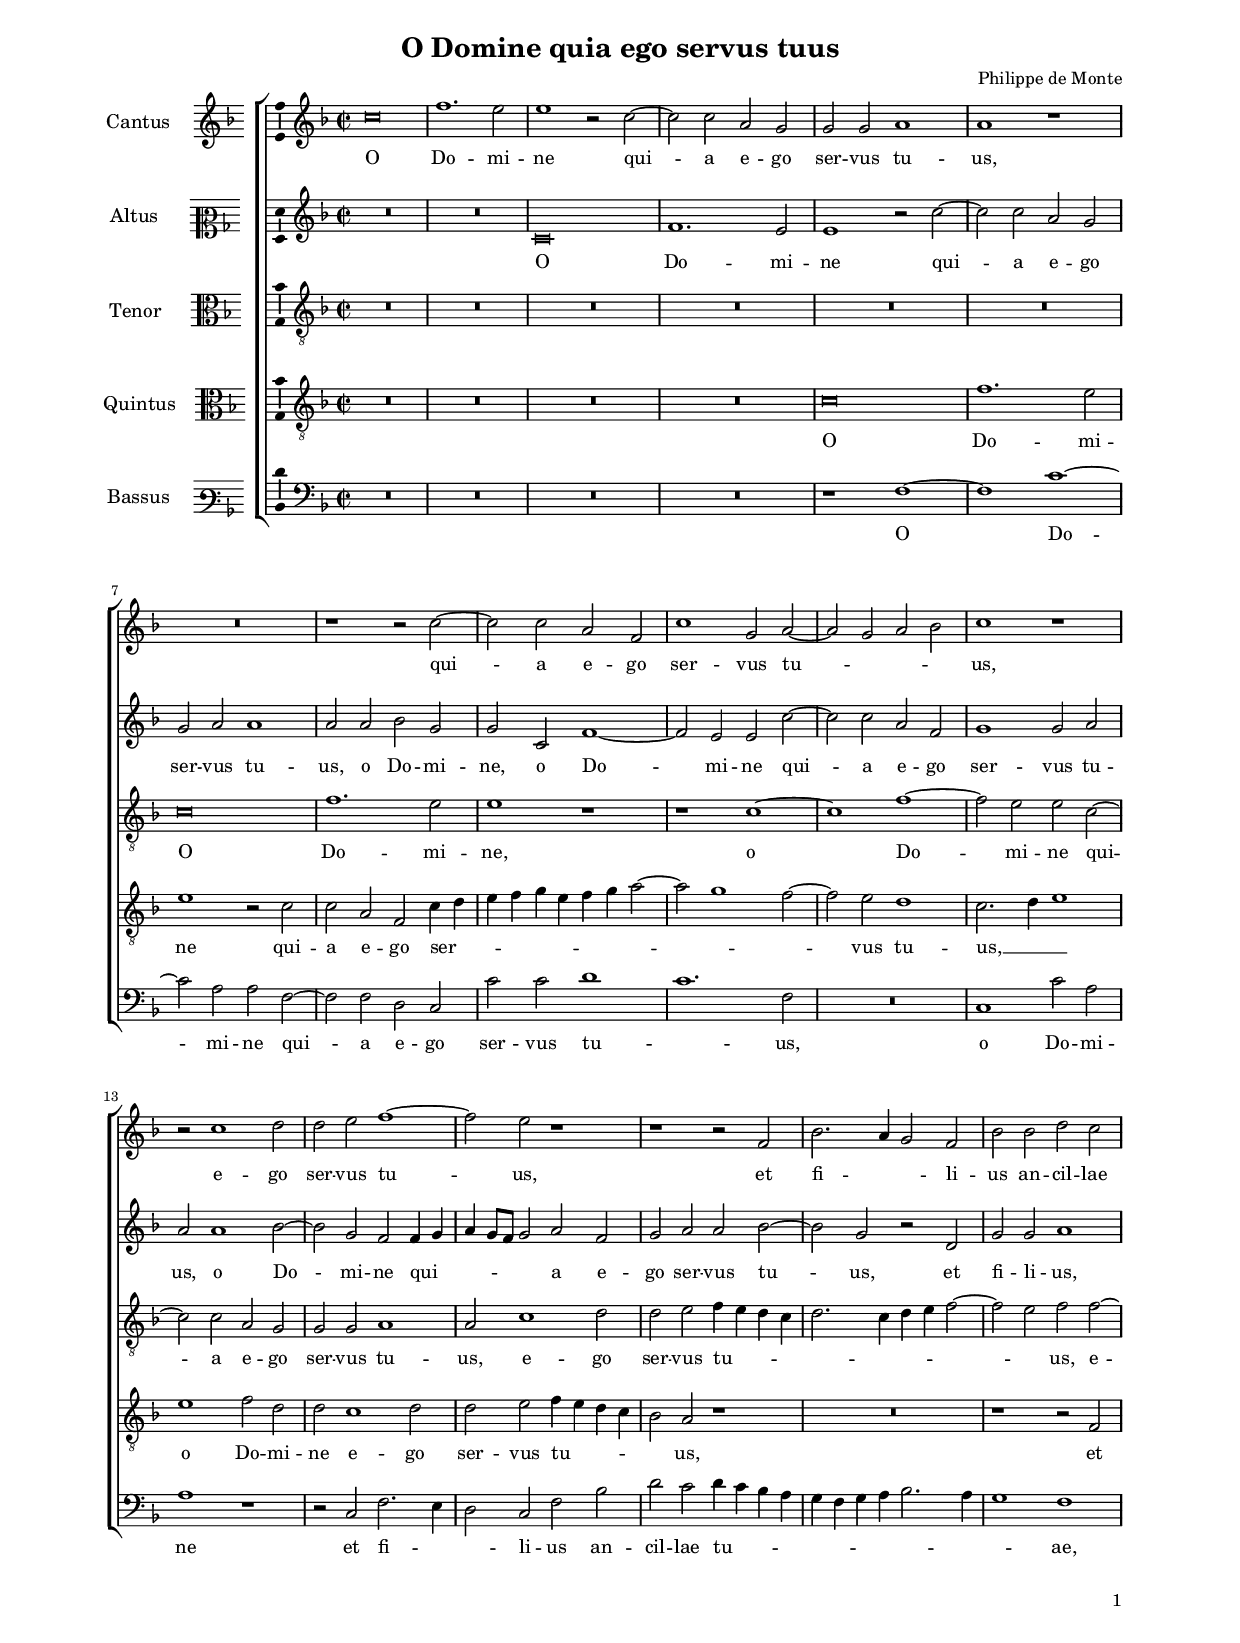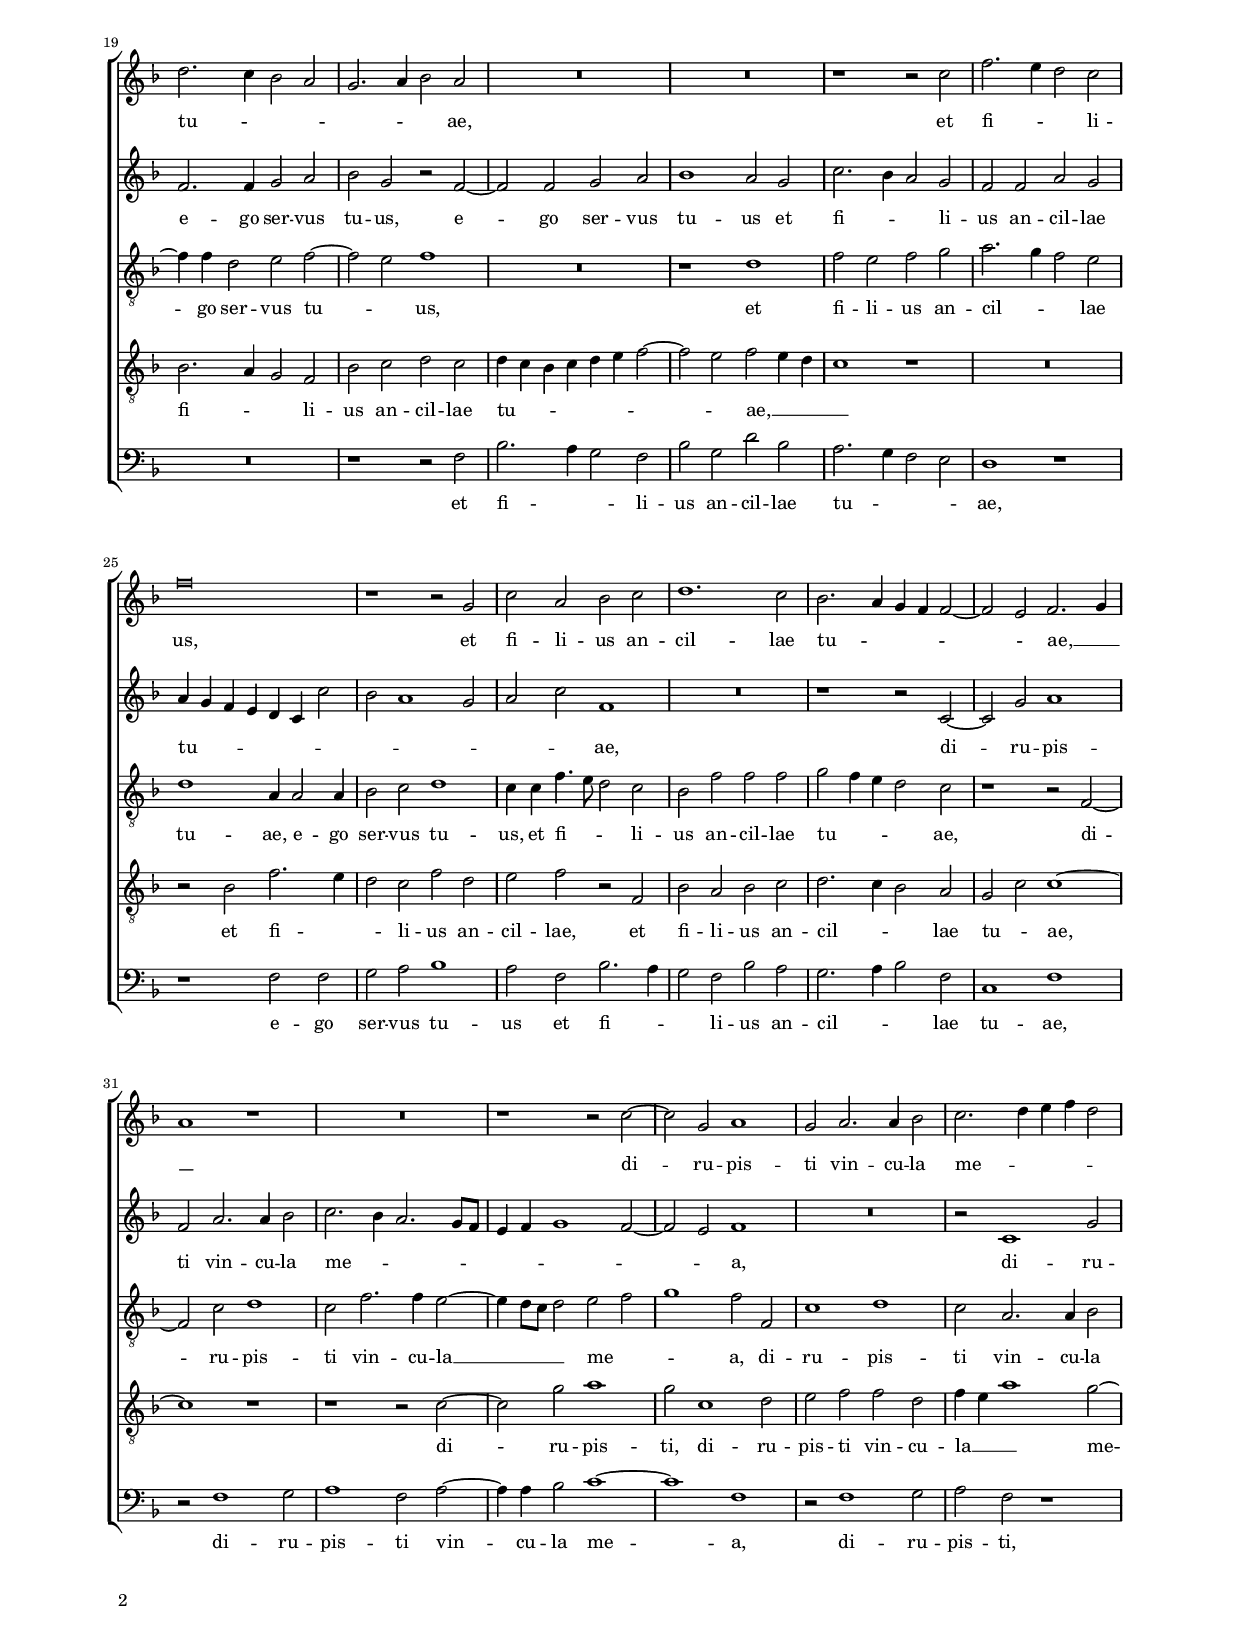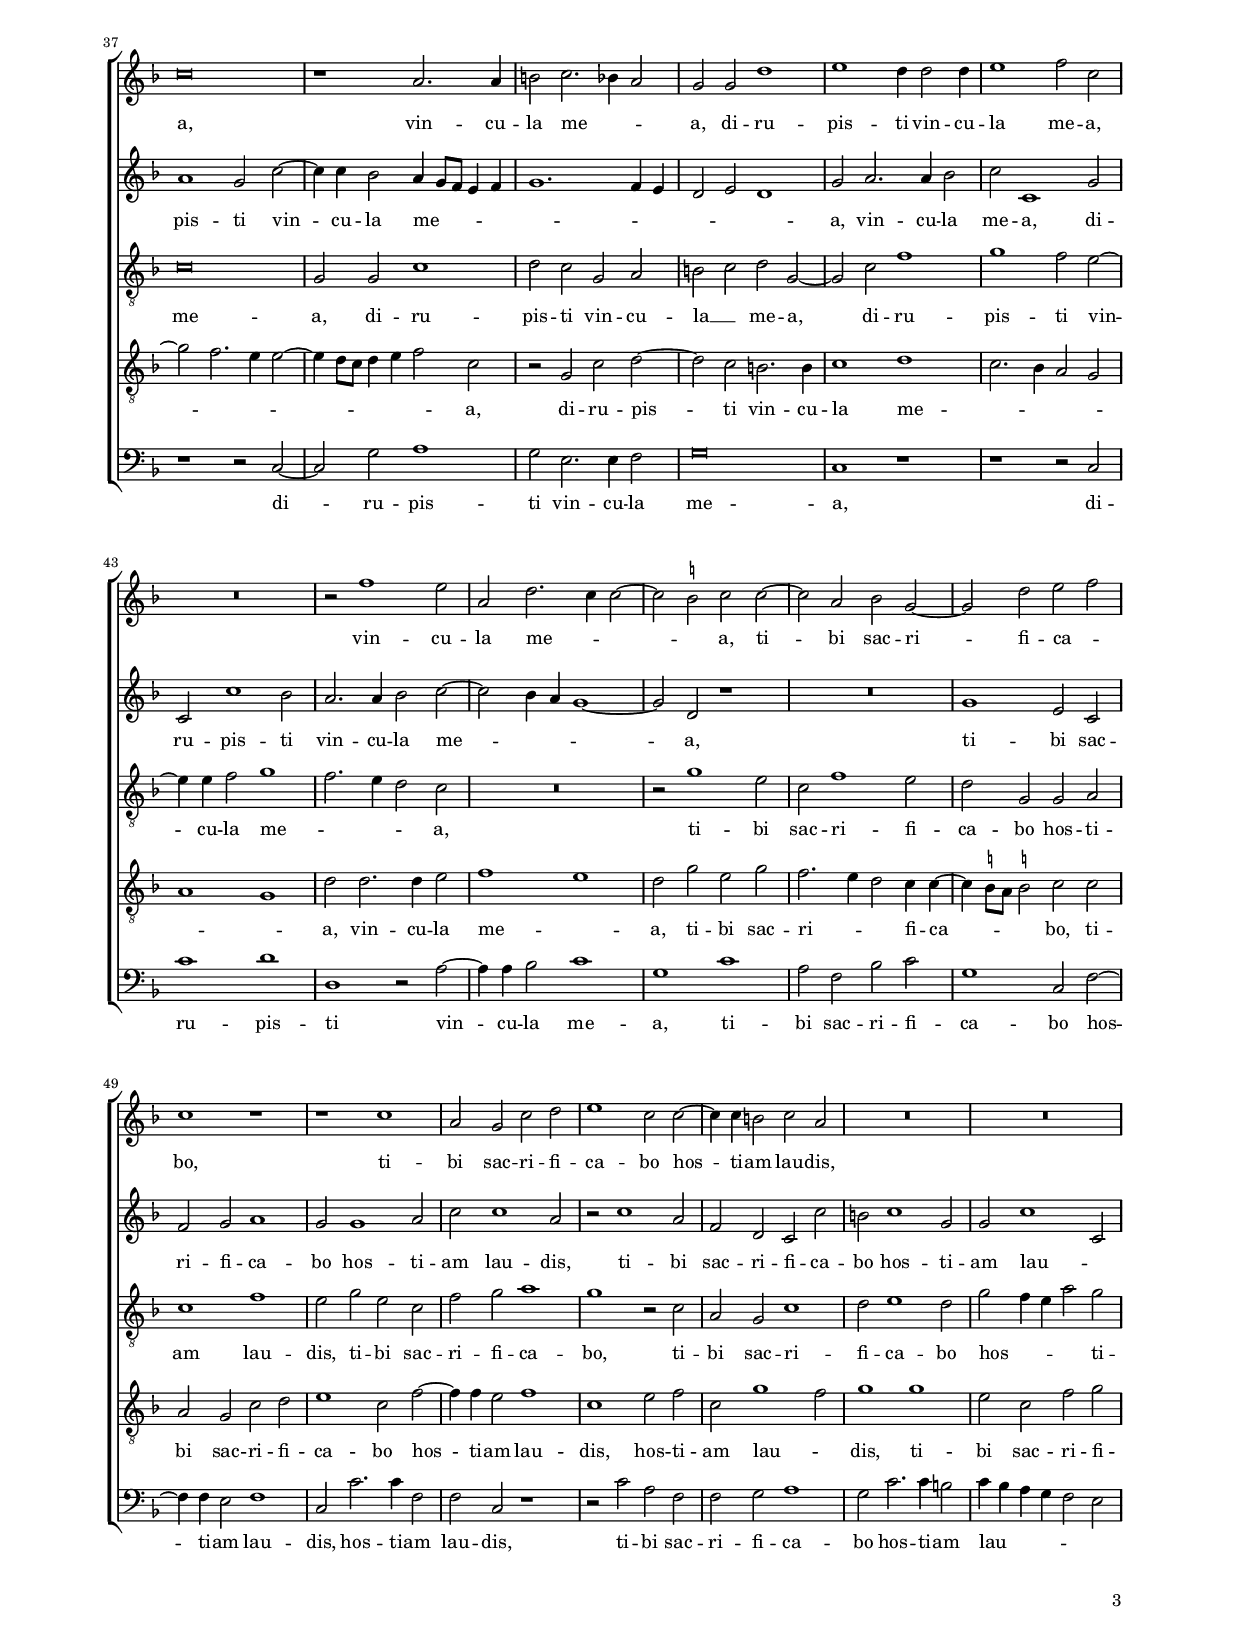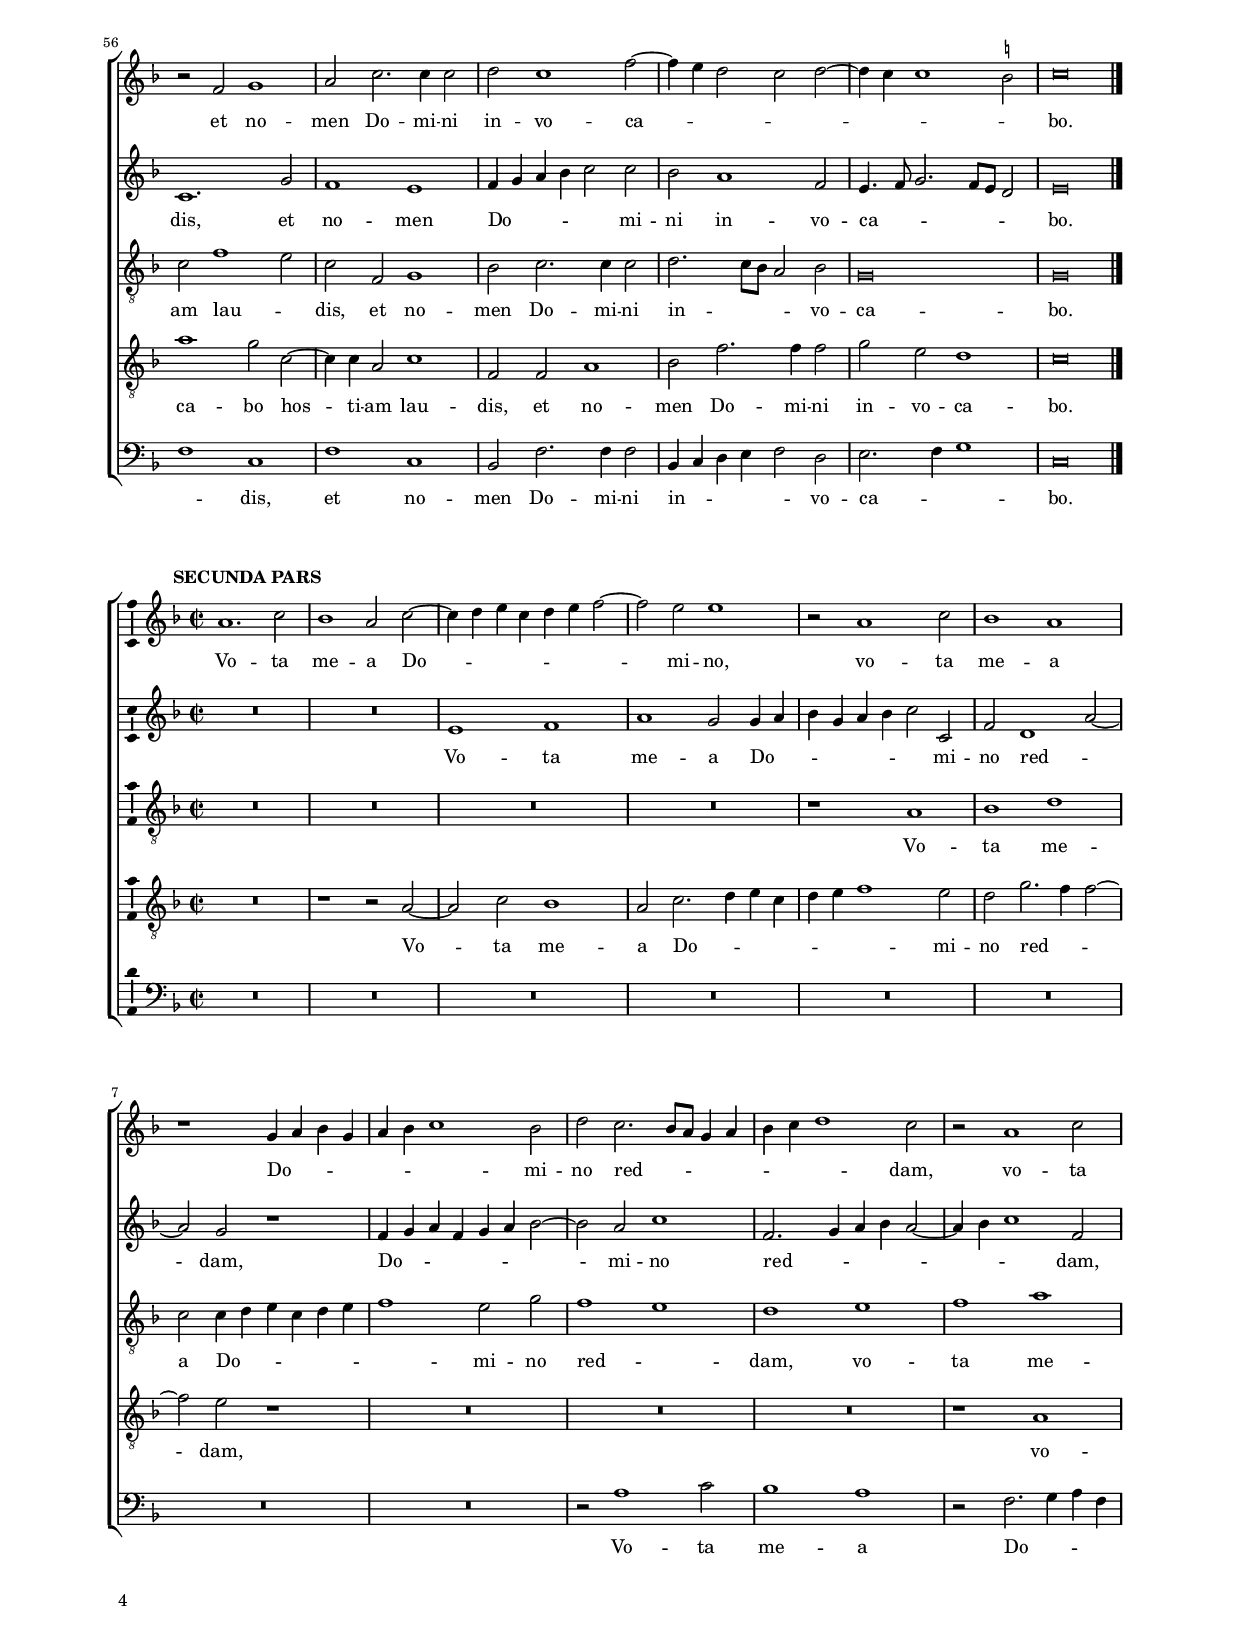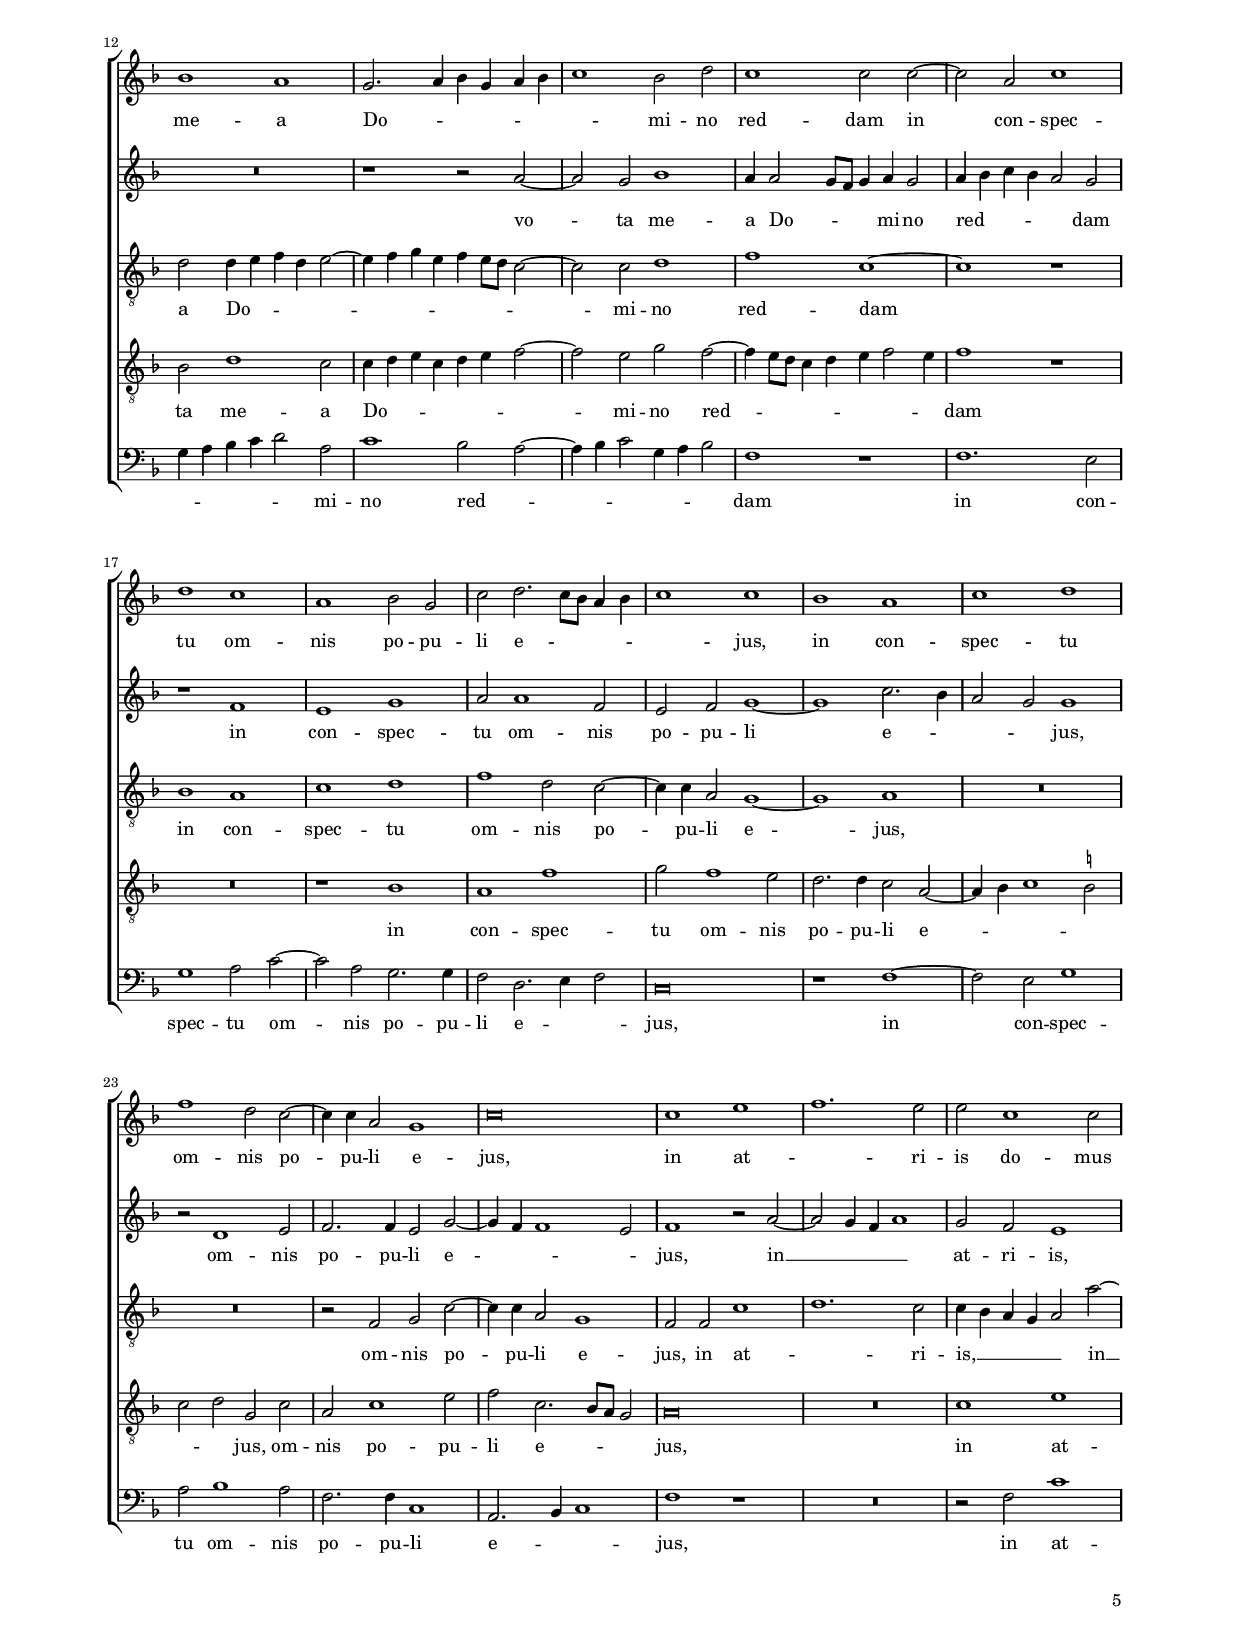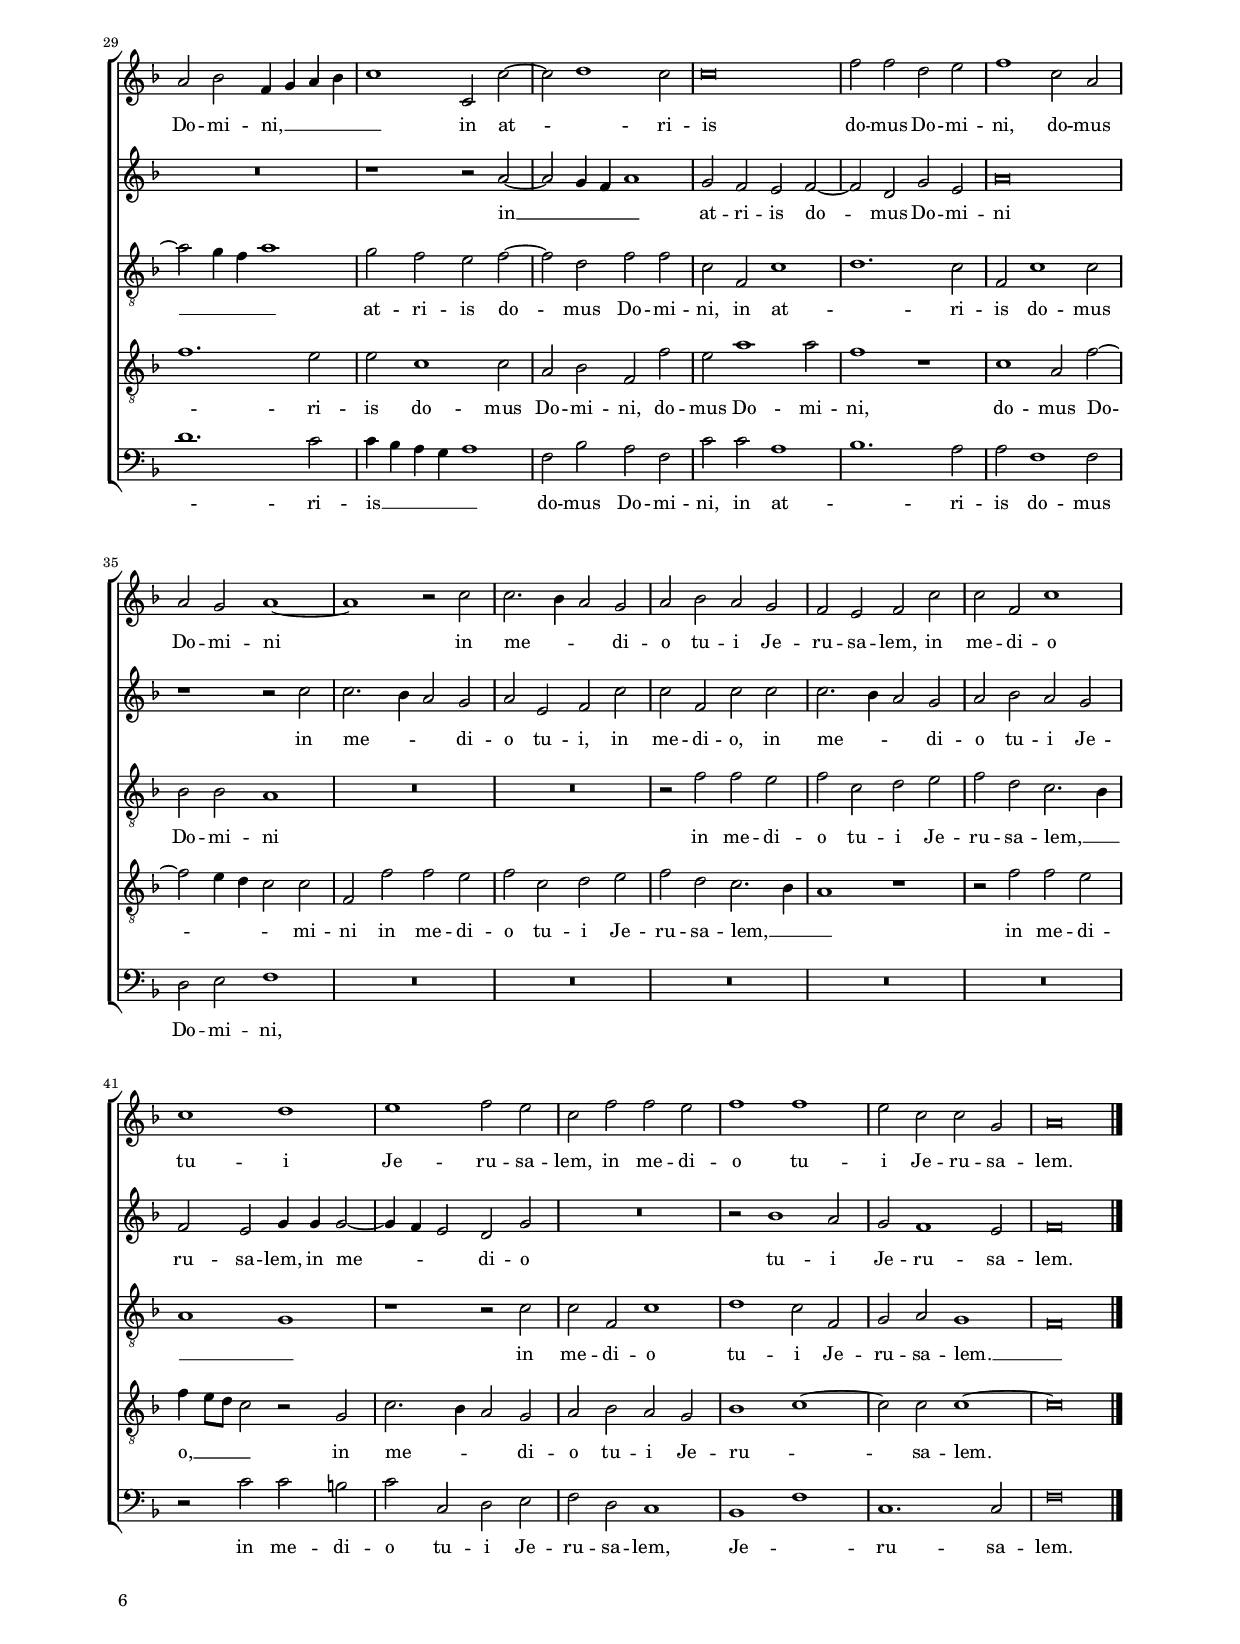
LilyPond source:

\header
{
  title="O Domine quia ego servus tuus"
  composer="Philippe de Monte"
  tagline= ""
}

\version "2.22.1"
\language deutsch
#(set-global-staff-size 15)
% #(set-default-paper-size "letter")
#(ly:set-option 'point-and-click #f)

	
	ficta = { \once \set suggestAccidentals = ##t }
	
	forget = #(define-music-function (music) (ly:music?) #{
		\accidentalStyle forget
		$music
		\accidentalStyle default
		#})
	

\paper
	{
	top-margin = 1.8 \cm
	bottom-margin = 1.2 \cm
	left-margin = 2 \cm
	right-margin = 2 \cm
	ragged-bottom = ##f
	ragged-last-bottom = ##f
	print-page-number = ##f
	score-system-spacing = #'((basic-distance . 16) (minimum-distance . 14) (padding . 5) (strechability . 150))
	system-system-spacing = #'((basic-distance . 16) (minimum-distance . 14) (padding . 5) (strechability . 150))
        oddFooterMarkup=\markup   \fill-line { "" \fromproperty #'page:page-number-string }
        evenFooterMarkup=\markup  \fill-line { \fromproperty #'page:page-number-string "" }
        last-bottom-spacing = #'((basic-distance . 12) (minimum-distance . 7) (padding . 4))
%	systems-per-page = 3
%	page-count = 6
%	min-systems-per-page = 3
	}

global = {
	\key f \major
	\time 2/2 \set Score.measureLength = #(ly:make-moment 2/1)
        \set Score.tempoHideNote = ##t
        \tempo 2 = 90
        \skip 1*2*61 \bar "|."
	}
	

incipitcantus = \markup { \score {
	{
	\set Staff.instrumentName = \markup { \fontsize #1 "Cantus" }
	\key f \major
	\clef violin
	s4 \bar ""
	}
	\layout  {
	raggedright = ##t
	indent = 1.8 \cm
	line-width = 2.5 \cm
	\context { \Staff \remove Time_signature_engraver }
	\override Staff.Clef.Y-extent = #'(0 . 0)
	}} \hspace #1 }
      
      
incipitaltus = \markup { \score {
	{
	\set Staff.instrumentName = \markup { \fontsize #1 "Altus" }
	\key f \major
	\clef mezzosoprano
	s4 \bar ""
	}
	\layout  {
	raggedright = ##t
	indent = 1.8 \cm
	line-width = 2.5 \cm
	\context { \Staff \remove Time_signature_engraver }
	\override Staff.Clef.Y-extent = #'(0 . 0)
	}} \hspace #1 }


incipittenor = \markup { \score {
	{
	\set Staff.instrumentName = \markup { \fontsize #1 "Tenor" }
	\key f \major
	\clef alto
	s4 \bar ""
	}
	\layout  {
	raggedright = ##t
	indent = 1.8 \cm
	line-width = 2.5 \cm
	\context { \Staff \remove Time_signature_engraver }
	\override Staff.Clef.Y-extent = #'(0 . 0)
	}} \hspace #1 }
      
      
incipitquintus = \markup { \score {
	{
	\set Staff.instrumentName = \markup { \fontsize #1 "Quintus" }
	\key f \major
	\clef alto
	s4 \bar ""
	}
	\layout  {
	raggedright = ##t
	indent = 1.8 \cm
	line-width = 2.5 \cm
	\context { \Staff \remove Time_signature_engraver }
	\override Staff.Clef.Y-extent = #'(0 . 0)
	}} \hspace #1 }
      
      
incipitbassus = \markup { \score {
	{
	\set Staff.instrumentName = \markup { \fontsize #1 "Bassus" }
	\key f \major
	\clef varbaritone
	s4 \bar ""
	}
	\layout  {
	raggedright = ##t
	indent = 1.8 \cm
	line-width = 2.5 \cm
	\context { \Staff \remove Time_signature_engraver }
	\override Staff.Clef.Y-extent = #'(0 . 0)
	}} \hspace #1 }


cantus =  \relative c''
	{
	c\breve
	f1. e2
	e1 r2 c~
	c2 c a g
%5
	g2 g a1 |
	a1 r
	R\breve
	r1 r2 c~
	c2 c a f
%10
	c'1 g2 a~ |
	a2 g a b
	c1 r
	r2 c1 d2
	d2 e f1~
%15
	f2 e r1 |
	r1 r2 f,
	b2. a4 g2 f
	b2 b d c
	d2. c4 b2 a
%20
	g2. a4 b2 a |
	R\breve
	R\breve
	r1 r2 c
	f2. e4 d2 c
%25
	f\breve |
	r1 r2 g,
	c2 a b c
	d1. c2
	b2. a4 g f f2~
%30
	f2 e f2. g4 |
	a1 r
	R\breve
	r1 r2 c~
	c2 g a1
%35
	g2 a2. a4 b2 |
	c2. d4 e f d2
	c\breve
    r1 a2. a4	
	h2 c2. b4 a2
%40
	g2 g d'1 |
	e1 d4 d2 d4
	e1 f2 c
	R\breve
	r2 f1 e2
%45
	a,2 d2. c4 c2~ |
	c2 \ficta h c c~
	c2 a b g~
	g2 d' e f
	c1 r
%50
	r1 c |
	a2 g c d
	e1 c2 c~
	c4 c h2 c a
	R\breve
%55
	R\breve |
	r2 f g1
	a2 c2. c4 c2
	d2 c1 f2~
	f4 e d2 c d~
%60
	d4 c c1 \ficta h2 |
	c\breve |
	}


altus =  \relative c'
    {
	R\breve
	R\breve
	c\breve
	f1. e2
%5
	e1 r2 c'~ |
	c2 c a g
	g2 a a1
	a2 a b g
	g2 c, f1~
%10
	f2 e e c'~ |
	c2 c a f
	g1 g2 a
	a2 a1 b2~
	b2 g f f4 g
%15
	a4 g8 f g2 a f |
	g2 a a b~
	b2 g r d
	g2 g a1
	f2. f4 g2 a
%20
	b2 g r f~ |
	f2 f g a
	b1 a2 g
	c2. b4 a2 g
	f2 f a g
%25
	a4 g f e d c c'2 |
	b2 a1 g2 |
	a2 c f,1
	R\breve
	r1 r2 c~
%30
	c2 g' a1 |
	f2 a2. a4 b2
	c2. b4 a2. g8 f
	e4 f g1 f2~
	f2 e f1
%35
	R\breve |
	r2 c1 g'2
	a1 g2 c~
	c4 c b2 a4 g8 f  e4 f
	g1. f4 e
%40
	d2 e d1 |
	g2 a2. a4 b2
	c2 c,1 g'2
	c,2 c'1 b2
	a2. a4 b2 c~
%45
	c2 b4 a g1~ |
	g2 d r1
	R\breve
	g1 e2 c
	f2 g a1
%50
	g2 g1 a2 |
	c2 c1 a2
	r2 c1 a2
	f2 d c c'
	h2 c1 g2
%55
	g2 c1 c,2 |
	c1. g'2
	f1 e
	f4 g a b c2 c
	b2 a1 f2
%60
	e4. f8 g2. f8 e d2 |
	e\breve |
	}


tenor =  \relative c'
	{
	R\breve
	R\breve
	R\breve
	R\breve
%5
	R\breve |
	R\breve
	c\breve
	f1. e2
	e1 r
%10
	r1 c~ |
	c1 f~
	f2 e e c~
	c2 c a g
	g2 g a1
%15
	a2 c1 d2 |
	d2 e f4 e d c
	d2. c4 d e f2~
	f2 e f f~
	f4 f d2 e f~
%20
	f2 e f1 |
	R\breve
	r1 d
	f2 e f g
	a2. g4 f2 e
%25
	d1 a4 a2 a4 |
	b2 c d1
	c4 c f4. e8 d2 c
	b2 f' f f
	g2 f4 e d2 c
%30
	r1 r2 f,~ |
	f2 c' d1
	c2 f2. f4 e2~
	e4 d8 c d2 e f
	g1 f2 f,
%35
	c'1 d |
	c2 a2. a4 b2
	c\breve
	g2 g c1
	d2 c g a
%40
	h2 c d g,~ |
	g2 c f1
	g1 f2 e~
	e4 e f2 g1
	f2. e4 d2 c
%45
	R\breve |
	r2 g'1 e2
	c2 f1 e2
	d2 g, g a
	c1 f
%50
	e2 g e c |
	f2 g a1
	g1 r2 c,
	a2 g c1
	d2 e1 d2
%55
	g2 f4 e a2 g |
	c,2 f1 e2
	c2 f, g1
	b2 c2. c4 c2
	d2. c8 b a2 b
%60
	g\breve |
	g\breve |
	}


quintus  =  \relative c'
	{
	R\breve
	R\breve
	R\breve
	R\breve
%5
	c\breve |
	f1. e2
	e1 r2 c
	c2 a f c'4 d
	e4 f g e f g a2~
%10
	a2 g1 f2~ |
	f2 e d1
	c2. d4 e1
	e1 f2 d
	d2 c1 d2
%15
	d2 e f4 e d c |
	b2 a r1
	R\breve
	r1 r2 f
	b2. a4 g2 f
%20
	b2 c d c |
	d4 c b c d e f2~
	f2 e f e4 d
	c1 r
	R\breve
%25
	r2 b f'2. e4 |
	d2 c f d
	e2 f r f,
	b2 a b c
	d2. c4 b2 a
%30
	g2 c c1~ |
	c1 r
	r1 r2 c~
	c2 g' a1
	g2 c,1 d2
%35
	e2 f f d |
	f4 e a1 g2~
	g2 f2. e4 e2~
	e4 d8 c d4 e f2 c
	r2 g c d~
%40
	d2 c h2. h4 |
	c1 d
	c2. b4 a2 g
	a1 g
	d'2 d2. d4 e2
%45
	f1 e |
	d2 g e g
	f2. e4 d2 c4 c~
	c4 \stemDown \ficta h8 a \stemNeutral \ficta h!2 c c
	a2 g c d
%50
	e1 c2 f~ |
	f4 f e2 f1
	c1 e2 f
	c2 g'1 f2
	g1 g
%55
	e2 c f g |
	a1 g2 c,~
	c4 c a2 c1
	f,2 f a1
	b2 f'2. f4 f2
%60
	g2 e d1 |
	c\breve |
	}


bassus  =  \relative c
	{
	R\breve
	R\breve
	R\breve
	R\breve
%5
	r1 f~ |
	f1 c'~
	c2 a a f~
	f2 f d c
	c'2 c d1
%10
	c1. f,2 |
	R\breve
	c1 c'2 a
	a1 r
	r2 c, f2. e4
%15
	d2 c f b |
	d2 c d4 c b a
	g4 f g a b2. a4
	g1 f
	R\breve
%20
	r1 r2 f |
	b2. a4 g2 f
	b2 g d' b
	a2. g4 f2 e
	d1 r
%25
	r1 f2 f |
	g2 a b1
	a2 f b2. a4
	g2 f b a
	g2. a4 b2 f
%30
	c1 f |
	r2 f1 g2
	a1 f2 a~
	a4 a b2 c1~
	c1 f,
%35
	r2 f1 g2 |
	a2 f r1
	r1 r2 c~
	c2 g' a1
	g2 e2. e4 f2
%40
	g\breve |
	c,1 r
	r1 r2 c
	c'1 d
	d,1 r2 a'~
%45
	a4 a b2 c1 |
	g1 c
	a2 f b c
	g1 c,2 f~
	f4 f e2 f1
%50
	c2 c'2. c4 f,2 |
	f2 c r1
	r2 c' a f
	f2 g a1
	g2 c2. c4 h2
%55
	c4 b a g f2 e |
	f1 c
	f1 c
	b2 f'2. f4 f2
	b,4 c d e f2 d
%60
	e2. f4 g1 |
	c,\breve |
	}


lyricscantus = \lyricmode {
	O Do -- mi -- ne
    qui -- a e -- go ser -- vus tu -- us,
    qui -- a e -- go ser -- vus tu -- _ _ _ us,
    e -- go ser -- vus tu -- us,
    et fi -- _ _ li -- us an -- cil -- lae tu -- _ _ _ _ _ _ ae,
    et fi -- _ _ li -- us,
    et fi -- li -- us an -- cil -- lae tu -- _ _ _ _ _ ae, __ _ _
    di -- ru -- pis -- ti vin -- cu -- la me -- _ _ _ _ a,
    vin -- cu -- la me -- _ _ a,
    di -- ru -- pis -- ti vin -- cu -- la me -- a,
    vin -- cu -- la me -- _ _ _ a,
    ti -- bi sac -- ri -- fi -- ca -- _ bo,
    ti -- bi sac -- ri -- fi -- ca -- bo
    hos -- ti -- am lau -- dis,
    et no -- men Do -- mi -- ni in -- vo -- ca -- _ _ _ _ _ _ _ bo.
	}


lyricsaltus = \lyricmode {
	O Do -- mi -- ne
    qui -- a e -- go ser -- vus tu -- us,
    o Do -- mi -- ne,
    o Do -- mi -- ne
    qui -- a e -- go ser -- vus tu -- us,
    o Do -- mi -- ne
    qui -- _ _ _ _ _ a e -- go ser -- vus tu -- us,
    et fi -- li -- us,
    e -- go ser -- vus tu -- us,
    e -- go ser -- vus tu -- us
    et fi -- _ _ li -- us an -- cil -- lae tu -- _ _ _ _ _ _ _ _ _ _ _ ae,
    di -- ru -- pis -- ti vin -- cu -- la me -- _ _ _ _ _ _ _ _ _ a,
    di -- ru -- pis -- ti vin -- cu -- la me -- _ _ _ _ _ _ _ _ _ _ a,
    vin -- cu -- la me -- a,
    di -- ru -- pis -- ti vin -- cu -- la me -- _ _ _ a,
    ti -- bi sac -- ri -- fi -- ca -- bo hos -- ti -- am lau -- dis,
    ti -- bi sac -- ri -- fi -- ca -- bo hos -- ti -- am lau -- _ dis,
    et no -- men Do -- _ _ _ _ mi -- ni in -- vo -- ca -- _ _ _ _ _ bo.
	}


lyricstenor = \lyricmode {
	O Do -- mi -- ne,
    o Do -- mi -- ne
    qui -- a e -- go ser -- vus tu -- us,
    e -- go ser -- vus tu -- _ _ _ _ _ _ _ _ _ us,
    e -- go ser -- vus tu -- _ us,
    et fi -- li -- us an -- cil -- _ _ lae tu -- ae,
    e -- go ser -- vus tu -- us,
    et fi -- _ _ li -- us an -- cil -- lae tu -- _ _ _ ae,
    di -- ru -- pis -- ti vin -- cu -- la __ _ _ _ me -- _ _ a,
    di -- ru -- pis -- ti vin -- cu -- la me -- a,
    di -- ru -- pis -- ti vin -- cu -- la __ _ me -- a,
    di -- ru -- pis -- ti vin -- cu -- la me -- _ _ _ a,
    ti -- bi sac -- ri -- fi -- ca -- bo hos -- ti -- am lau -- dis,
    ti -- bi sac -- ri -- fi -- ca -- bo,
    ti -- bi sac -- ri -- fi -- ca -- bo
    hos -- _ _ _ ti -- am lau -- _ dis,
    et no -- men Do -- mi -- ni in -- _ _ _ vo -- ca -- bo.
	}


lyricsquintus = \lyricmode {
	O Do -- mi -- ne
    qui -- a e -- go ser -- _ _ _ _ _ _ _ _ _ _ vus tu -- us, __ _ _ 
    o Do -- mi -- ne
    e -- go ser -- vus tu -- _ _ _ _ us,
    et fi -- _ _ li -- us an -- cil -- lae tu -- _ _ _ _ _ _ _ ae, __ _ _ _
    et fi -- _ _ li -- us an -- cil -- lae,
    et fi -- li -- us an -- cil -- _ _ lae tu -- _ ae,
    di -- ru -- pis -- ti,
    di -- ru -- pis -- ti vin -- cu -- la __ _ _ me -- _ _ _ _ _ _ _ _ a,
    di -- ru -- pis -- ti vin -- cu -- la me -- _ _ _ _ _ _ a,
    vin -- cu -- la me -- _ a,
    ti -- bi sac -- ri -- _ _ fi -- ca -- _ _ _ bo,
    ti -- bi sac -- ri -- fi -- ca -- bo hos -- ti -- am lau -- dis,
    hos -- ti -- am lau -- _ dis,
    ti -- bi sac -- ri -- fi -- ca -- bo hos -- ti -- am lau -- dis,
    et no -- men Do -- mi -- ni in -- vo -- ca -- bo.
	}


lyricsbassus = \lyricmode {
	O Do -- mi -- ne
    qui -- a e -- go ser -- vus tu -- _ us,
    o Do -- mi -- ne
    et fi -- _ _ li -- us an -- cil -- lae tu -- _ _ _ _ _ _ _ _ _ _ ae,
    et fi -- _ _ li -- us an -- cil -- lae tu -- _ _ _ ae,
    e -- go ser -- vus tu -- us
    et fi -- _ _ li -- us an -- cil -- _ _ lae tu -- ae,
    di -- ru -- pis -- ti vin -- cu -- la me -- a,
    di -- ru -- pis -- ti,
    di -- ru -- pis -- ti vin -- cu -- la me -- a,
    di -- ru -- pis -- ti vin -- cu -- la me -- a,
    ti -- bi sac -- ri -- fi -- ca -- bo hos -- ti -- am lau -- dis,
    hos -- ti -- am lau -- dis,
    ti -- bi sac -- ri -- fi -- ca -- bo hos -- ti -- am lau -- _ _ _ _ _ _ dis,
    et no -- men Do -- mi -- ni in -- _ _ _ _ vo -- ca -- _ _ bo.
	}


\score
{  
	\transpose c c {
	\new ChoirStaff \with { \override StaffGrouper.staff-staff-spacing.basic-distance = #12 }
	<<

	\new Staff << \global
	\new Voice="v1" {
		\set Staff.instrumentName=\incipitcantus
		\set Staff.midiInstrument = "reed organ"
		\clef violin
		\cantus }
	\new Lyrics \lyricsto "v1" {\lyricscantus }
	>>


	\new Staff << \global
	\new Voice="v2" {
		\set Staff.instrumentName=\incipitaltus
		\set Staff.midiInstrument = "reed organ"
                \clef violin % "G_8"
		\altus}
	\new Lyrics \lyricsto "v2" {\lyricsaltus }
	>>


	\new Staff << \global
	\new Voice="v3" {
		\set Staff.instrumentName=\incipittenor
		\set Staff.midiInstrument = "reed organ"
		\clef "G_8"
		\tenor }
	\new Lyrics \lyricsto "v3" {\lyricstenor }
	>>


	\new Staff << \global
	\new Voice="v5" {
		\set Staff.instrumentName=\incipitquintus
		\set Staff.midiInstrument = "reed organ"
		\clef "G_8"
		\quintus}
	\new Lyrics \lyricsto "v5" {\lyricsquintus }
	>>


	\new Staff << \global
	\new Voice="v4" {
		\set Staff.instrumentName=\incipitbassus
		\set Staff.midiInstrument = "reed organ"
		\clef bass
		\bassus }
	\new Lyrics \lyricsto "v4" {\lyricsbassus}
	>>

	>>
	} % transpose

	\layout
	{
	indent = 2.5 \cm
	\context { \Staff \override TimeSignature.break-visibility = #end-of-line-invisible }
	\context { \Lyrics \override VerticalAxisGroup.nonstaff-relatedstaff-spacing.padding = #1.4 }
%	\context { \Lyrics \override LyricText.font-size = #1 }
	\context { \Staff \consists "Ambitus_engraver" }
	\context { \Score \override BarNumber.padding = #2 }
	\context { \Voice \override NoteHead.style = #'baroque }
	}


\midi
	{
	}

}

%%%%%%%%%%%%%%%%%%%%  SECUNDA PARS %%%%%%%%%%%%%%%%%%%%


global = {
	\key f \major
	\time 2/2 \set Score.measureLength = #(ly:make-moment 2/1)
        \set Score.tempoHideNote = ##t
        \tempo 2 = 90
        \skip 1*2*46 \bar "|."
	}


cantus =  \relative c''
	{
    a1. c2
    b1 a2 c~
	c4 d e c d e f2~
	f2 e e1
%5
	r2 a,1 c2 |
	b1 a
	r1 g4 a b g
	a4 b c1 b2
	d2 c2. b8 a g4 a
%10
	b4 c d1 c2 |
	r2 a1 c2
	b1 a
	g2. a4 b g a b
	c1 b2 d
%15
	c1 c2 c~ |
	c2 a c1
	d1 c
	a1 b2 g
	c2 d2. c8 b a4 b
%20
	c1 c |
	b1 a
	c1 d
	f1 d2 c~
	c4 c a2 g1
%25
	c\breve |
	c1 e
	f1. e2
	e2 c1 c2
	a2 b f4 g a b
%30
	c1 c,2 c'~ |
	c2 d1 c2
	c\breve
	f2 f d e
	f1 c2 a
%35
	a2 g a1~ |
	a1 r2 c
	c2. b4 a2 g
	a2 b a g
	f2 e f c'
%40
	c2 f, c'1 |
	c1 d
	e1 f2 e
	c2 f f e
	f1 f
%45
	e2 c c g |
	a\breve |
	}


altus =  \relative c'
    {
	R\breve
	R\breve
	e1 f
	a1 g2 g4 a
%5
	b4 g a b c2 c, |
	f2 d1 a'2~
	a2 g r1
	f4 g a f g a b2~
	b2 a c1
%10
	f,2. g4 a b a2~ |
	a4 b c1 f,2
	R\breve
	r1 r2 a~
	a2 g b1
%15
	a4 a2 g8 f g4 a g2 |
	a4 b c b a2 g
	r1 f
	e1 g
	a2 a1 f2
%20
	e2 f g1~ |
	g1 c2. b4
	a2 g g1
	r2 d1 e2
	f2. f4 e2 g~
%25
	g4 f f1 e2 |
	f1 r2 a~
	a2 g4 f a1
	g2 f e1
	R\breve
%30
	r1 r2 a~ |
	a2 g4 f a1
	g2 f e f~
	f2 d g e
	a\breve
%35
	r1 r2 c |
	c2. b4 a2 g
	a2 e f c'
	c2 f, c' c
	c2. b4 a2 g
%40
	a2 b a g |
	f2 e g4 g g2~
	g4 f e2 d2 g
	R\breve
	r2 b1 a2
%45
	g2 f1 e2 |
	f\breve |
	}


tenor =  \relative c'
	{
	R\breve
	R\breve
	R\breve
	R\breve
%5
	r1 a |
	b1 d
	c2 c4 d e c d e
	f1 e2 g
	f1 e
%10
	d1 e |
	f1 a
	d,2 d4 e f d e2~
	e4 f g e f e8 d c2~
	c2 c d1
%15
	f1 c~ |
	c1 r
	b1 a
	c1 d
	f1 d2 c~
%20
	c4 c a2 g1~ |
	g1 a
	R\breve
	R\breve
	r2 f g c~
%25
	c4 c a2 g1 |
	f2 f c'1
	d1. c2
	c4 b a g a2 a'~
	a2 g4 f a1
%30
	g2 f e f~ |
	f2 d f f
	c2 f, c'1
	d1. c2
	f,2 c'1 c2
%35
	b2 b a1 |
	R\breve
	R\breve
	r2 f' f e
	f2 c d e
%40
	f2 d c2. b4 |
	a1 g
	r1 r2 c
	c2 f, c'1
	d1 c2 f,
%45
	g2 a g1 |
	f\breve |
	}


quintus  =  \relative c'
	{
	R\breve
	r1 r2 a~
	a2 c b1
	a2 c2. d4 e c
%5
	d4 e f1 e2 |
	d2 g2. f4 f2~
	f2 e r1
	R\breve
	R\breve
%10
	R\breve |
	r1 a,
	b2 d1 c2
	c4 d e c d e f2~
	f2 e g f~
%15
	f4 e8 d c4 d e f2 e4 |
	f1 r
	R\breve
	r1 b,
	a1 f'
%20
	g2 f1 e2 |
	d2. d4 c2 a~
	a4 b c1 \ficta h2
	c2 d g, c
	a2 c1 e2
%25
	f2 c2. b8 a g2 |
	a\breve
	R\breve
	c1 e
	f1. e2
%30
	e2 c1 c2 |
	a2 b f f'
	e2 a1 a2
	f1 r
	c1 a2 f'~
%35
	f2 e4 d c2 c |
	f,2 f' f e
	f2 c d e
	f2 d c2. b4
	a1 r
%40
	r2 f' f e |
	f4 e8 d c2 r g
	c2. b4 a2 g
	a2 b a g
	b1 c~
%45
	c2 c c1~
	c\breve |
	}


bassus  =  \relative c
	{
	R\breve
	R\breve
	R\breve
	R\breve
%5
	R\breve |
	R\breve
	R\breve
	R\breve
	r2 a'1 c2
%10
	b1 a |
	r2 f2. g4 a f
	g4 a b c d2 a
	c1 b2 a~
	a4 b c2 g4 a b2
%15
	f1 r |
	f1. e2
	g1 a2 c~
	c2 a g2. g4
	f2 d2. e4 f2
%20
	c\breve |
	r1 f~
	f2 e g1
	a2 b1 a2
	f2. f4 c1
%25
	a2. b4 c1 |
	f1 r
	R\breve
	r2 f c'1
	d1. c2
%30
	c4 b a g a1 |
	f2 b a f
	c'2 c a1
	b1. a2
	a2 f1 f2
%35
	d2 e f1 |
	R\breve
	R\breve
	R\breve
	R\breve
%40
	R\breve |
	r2 c' c h
	c2 c, d e
	f2 d c1
	b1 f'
%45
	c1. c2 |
	f\breve |
	}


lyricscantus = \lyricmode {
	Vo -- ta me -- a Do -- _ _ _ _ _ _ mi -- no,
    vo -- ta me -- a Do -- _ _ _ _ _ _ mi -- no red -- _ _ _ _ _ _ _ dam,
    vo -- ta me -- a Do -- _ _ _ _ _ _ mi -- no red -- dam
    in con -- spec -- tu om -- nis po -- pu -- li e -- _ _ _ _ _ jus,
    in con -- spec -- tu om -- nis po -- pu -- li e -- jus,
    in at -- _ ri -- is do -- mus Do -- mi -- ni, __ _ _ _ _
    in at -- _ ri -- is do -- mus Do -- mi -- ni,
    do -- mus Do -- mi -- ni
    in me -- _ _ di -- o tu -- i Je -- ru -- sa -- lem,
    in me -- di -- o tu -- i Je -- ru -- sa -- lem,
    in me -- di -- o tu -- i Je -- ru -- sa -- lem.
	}


lyricsaltus = \lyricmode {
	Vo -- ta me -- a Do -- _ _ _ _ _ _ mi -- no red -- _ dam,
    Do -- _ _ _ _ _ _ mi -- no red -- _ _ _ _ _ _ dam,
    vo -- ta me -- a Do -- _ _ _ mi -- no red -- _ _ _ _ dam
    in con -- spec -- tu om -- nis po -- pu -- li e -- _ _ _ jus,
    om -- nis po -- pu -- li e -- _ _ _ jus,
    in __ _ _ _ at -- ri -- is,
    in __ _ _ _ at -- ri -- is do -- mus Do -- mi -- ni
    in me -- _ _ di -- o tu -- i,
    in me -- di -- o,
    in me -- _ _ di -- o tu -- i Je -- ru -- sa -- lem,
    in me -- _ _ di -- o tu -- i Je -- ru -- sa -- lem.
	}


lyricstenor = \lyricmode {
	Vo -- ta me -- a Do -- _ _ _ _ _ _ mi -- no red -- _ dam,
    vo -- ta me -- a Do -- _ _ _ _ _ _ _ _ _ _ _ mi -- no red -- dam
    in con -- spec -- tu om -- nis po -- pu -- li e -- jus,
    om -- nis po -- pu -- li e -- jus,
    in at -- _ ri -- is, __ _ _ _ _
    in __ _ _ _ at -- ri -- is do -- mus Do -- mi -- ni,
    in at -- _ ri -- is do -- mus Do -- mi -- ni
    in me -- di -- o tu -- i Je -- ru -- sa -- lem, __ _ _ _
    in me -- di -- o tu -- i Je -- ru -- sa -- lem. __ _
	}


lyricsquintus = \lyricmode {
	Vo -- ta me -- a Do -- _ _ _ _ _ _ mi -- no red -- _ _ dam,
    vo -- ta me -- a Do -- _ _ _ _ _ _ mi -- no red -- _ _ _ _ _ _ _ dam
    in con -- spec -- tu om -- nis po -- pu -- li e -- _ _ _ _ _ jus,
    om -- nis po -- pu -- li e -- _ _ _ jus,
    in at -- _ ri -- is do -- mus Do -- mi -- ni,
    do -- mus Do -- mi -- ni,
    do -- mus Do -- _ _ _ mi -- ni
    in me -- di -- o tu -- i Je -- ru -- sa -- lem, __ _ _
    in me -- di -- o, __ _ _ _
    in me -- _ _ di -- o tu -- i Je -- ru -- _ sa -- lem.
	}


lyricsbassus = \lyricmode {
	Vo -- ta me -- a Do -- _ _ _ _ _ _ _ _ mi -- no red -- _ _ _ _ _ _ dam
    in con -- spec -- tu om -- nis po -- pu -- li e -- _ _ jus,
    in con -- spec -- tu om -- nis po -- pu -- li e -- _ _ jus,
    in at -- _ ri -- is __ _ _ _ _ do -- mus Do -- mi -- ni,
    in at -- _ ri -- is do -- mus Do -- mi -- ni,
    in me -- di -- o tu -- i Je -- ru -- sa -- lem,
    Je -- _ ru -- sa -- lem.
	}


\score
	{  
	\transpose c c {
	\new ChoirStaff \with { \override StaffGrouper.staff-staff-spacing.basic-distance = #12 }
	<<

	\new Staff <<\global
	\new Voice="v1" {
	  %\set Staff.instrumentName=Cantus
		\set Staff.midiInstrument = "reed organ"
		\clef violin
		\cantus }
	\new Lyrics \lyricsto "v1" {\lyricscantus }
	>>


	\new Staff << \global
	\new Voice="v2" {
	  %\set Staff.instrumentName=Altus
		\set Staff.midiInstrument = "reed organ"
		\clef violin % "G_8"
		\altus}
	\new Lyrics \lyricsto "v2" {\lyricsaltus }
	>>


	\new Staff <<\global
	\new Voice="v3" {
	  %\set Staff.instrumentName=Tenor
		\set Staff.midiInstrument = "reed organ"
		\clef "G_8"
		\tenor }
	\new Lyrics \lyricsto "v3" {\lyricstenor }
	>>


	\new Staff << \global
	\new Voice="v5" {
	  %\set Staff.instrumentName=Quintus
		\set Staff.midiInstrument = "reed organ"
		\clef "G_8"
		\quintus}
	\new Lyrics \lyricsto "v5" {\lyricsquintus }
	>>


	\new Staff <<\global
	\new Voice="v4" {
	  %\set Staff.instrumentName=Bassus
		\set Staff.midiInstrument = "reed organ"
		\clef bass
		\bassus }
	\new Lyrics \lyricsto "v4" {\lyricsbassus}
	>>
	
	>>
	} % transpose

	\layout
	{
	indent = 0 \cm
	\context { \Staff \override TimeSignature.break-visibility = #end-of-line-invisible }
	\context { \Lyrics \override VerticalAxisGroup.nonstaff-relatedstaff-spacing.padding = #1.4 }
%	\context { \Lyrics \override LyricText.font-size = #1 }
	\context { \Staff \consists "Ambitus_engraver" }
	\context { \Score \override BarNumber.padding = #2 }
	\context { \Voice \override NoteHead.style = #'baroque }
	}

    \header { piece = \markup { \raise #2 \hspace # 7 \bold "SECUNDA PARS"} }

\midi
	{
	}
	
}

% EOF
